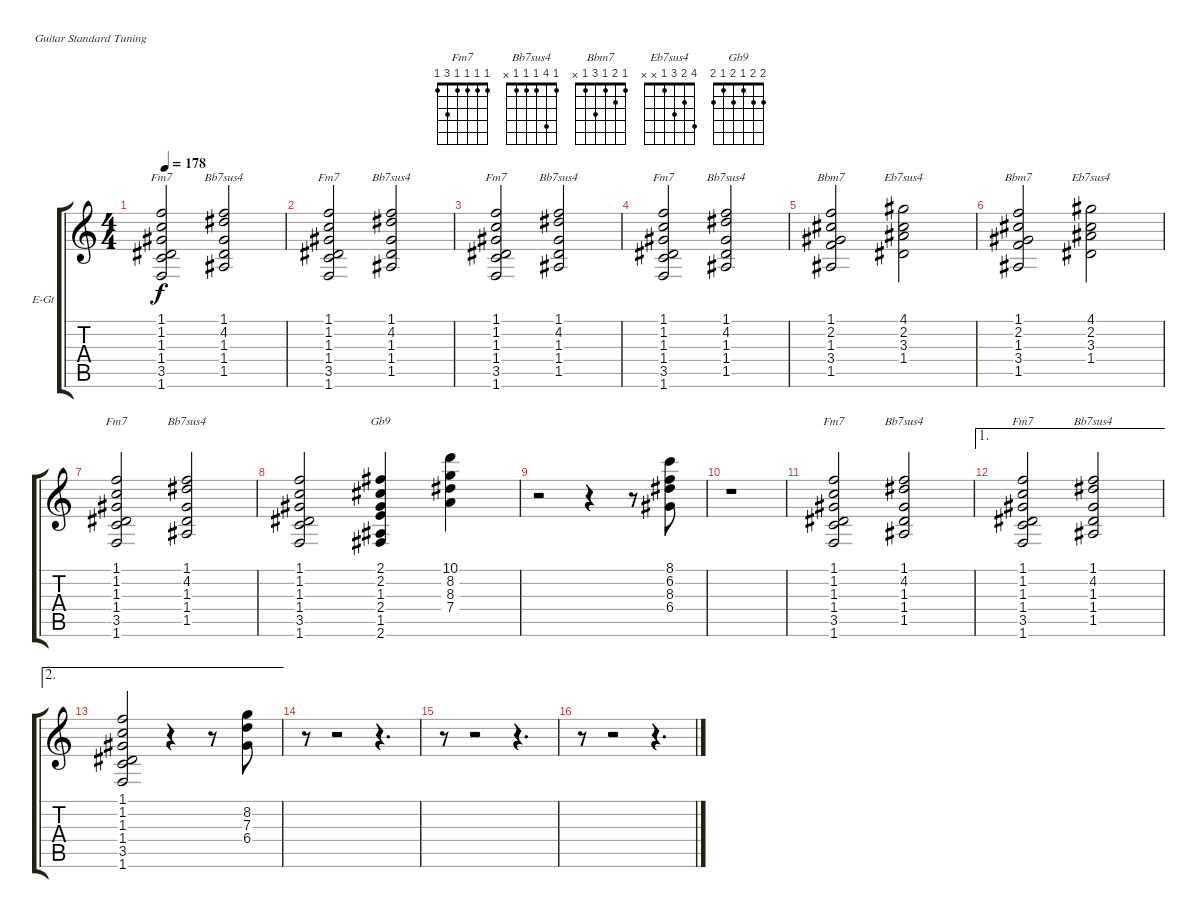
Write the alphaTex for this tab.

\bracketExtendMode groupsimilarinstruments
\firstSystemTrackNameOrientation horizontal
\otherSystemsTrackNameOrientation horizontal
\track ("Guitar 2" "E-Gt") {instrument electricguitarjazz}
\staff {score tabs}
\tuning (E4 B3 G3 D3 A2 E2)
\chord ("Fm7" 1 1 1 1 3 1)
\chord ("Bb7sus4" 1 4 1 1 1 x)
\chord ("Bbm7" 1 2 1 3 1 x)
\chord ("Eb7sus4" 4 2 3 1 x x)
\chord ("Gb9" 2 2 1 2 1 2)
\ts (4 4)
\tempo 178
\clef g2
\ks c
(1.1 1.2 1.3 1.4 3.5 1.6).2{ch "Fm7" dy f instrument electricguitarjazz} (1.1 4.2 1.3 1.4 1.5).2{ch "Bb7sus4"} |
(1.1 1.2 1.3 1.4 3.5 1.6).2{ch "Fm7"} (1.1 4.2 1.3 1.4 1.5).2{ch "Bb7sus4"} |
(1.1 1.2 1.3 1.4 3.5 1.6).2{ch "Fm7"} (1.1 4.2 1.3 1.4 1.5).2{ch "Bb7sus4"} |
(1.1 1.2 1.3 1.4 3.5 1.6).2{ch "Fm7"} (1.1 4.2 1.3 1.4 1.5).2{ch "Bb7sus4"} |
(1.1 2.2 1.3 3.4 1.5).2{ch "Bbm7"} (4.1 2.2 3.3 1.4).2{ch "Eb7sus4"} |
(1.1 2.2 1.3 3.4 1.5).2{ch "Bbm7"} (4.1 2.2 3.3 1.4).2{ch "Eb7sus4"} |
(1.1 1.2 1.3 1.4 3.5 1.6).2{ch "Fm7"} (1.1 4.2 1.3 1.4 1.5).2{ch "Bb7sus4"} |
(1.1 1.2 1.3 1.4 3.5 1.6).2 (2.1 2.2 1.3 2.4 1.5 2.6).4{ch "Gb9"} (10.1 8.2 8.3 7.4).4 |
r.2 r.4 r.8 (8.1 6.2 8.3 6.4).8 |
r.1 |
(1.1 1.2 1.3 1.4 3.5 1.6).2{ch "Fm7"} (1.1 4.2 1.3 1.4 1.5).2{ch "Bb7sus4"} |
\ae 1
(1.1 1.2 1.3 1.4 3.5 1.6).2{ch "Fm7"} (1.1 4.2 1.3 1.4 1.5).2{ch "Bb7sus4"} |
\ae 2
(1.1 1.2 1.3 1.4 3.5 1.6).2 r.4 r.8 (8.2 7.3 6.4).8 |
r.8 r.2 r.4{d} |
r.8 r.2 r.4{d} |
r.8 r.2 r.4{d}
